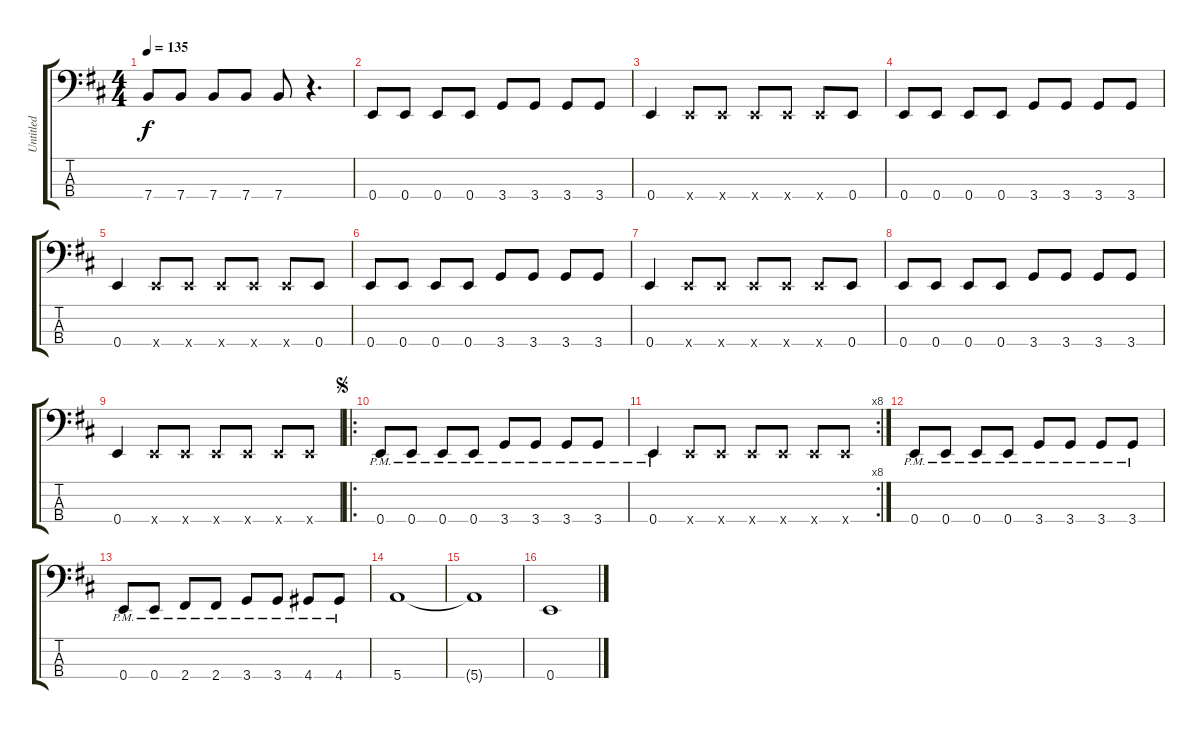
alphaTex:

\track ("Untitled" "Untitled") {instrument electricbassfinger}
\staff {score tabs}
\tuning (G2 D2 A1 E1) {hide}
\ts (4 4)
\tempo 135
\clef f4
\ks d
7.4.8{dy f instrument electricbassfinger} 7.4.8 7.4.8 7.4.8 7.4.8 r.4{d} |
0.4.8 0.4.8 0.4.8 0.4.8 3.4.8 3.4.8 3.4.8 3.4.8 |
0.4.4 0.4{x}.8 0.4{x}.8 0.4{x}.8 0.4{x}.8 0.4{x}.8 0.4.8 |
0.4.8 0.4.8 0.4.8 0.4.8 3.4.8 3.4.8 3.4.8 3.4.8 |
0.4.4 0.4{x}.8 0.4{x}.8 0.4{x}.8 0.4{x}.8 0.4{x}.8 0.4.8 |
0.4.8 0.4.8 0.4.8 0.4.8 3.4.8 3.4.8 3.4.8 3.4.8 |
0.4.4 0.4{x}.8 0.4{x}.8 0.4{x}.8 0.4{x}.8 0.4{x}.8 0.4.8 |
0.4.8 0.4.8 0.4.8 0.4.8 3.4.8 3.4.8 3.4.8 3.4.8 |
0.4.4 0.4{x}.8 0.4{x}.8 0.4{x}.8 0.4{x}.8 0.4{x}.8 0.4{x}.8 |
\ro
\jump segno
0.4{pm}.8 0.4{pm}.8 0.4{pm}.8 0.4{pm}.8 3.4{pm}.8 3.4{pm}.8 3.4{pm}.8 3.4{pm}.8 |
\rc 8
0.4{pm}.4 0.4{x}.8 0.4{x}.8 0.4{x}.8 0.4{x}.8 0.4{x}.8 0.4{x}.8 |
0.4{pm}.8 0.4{pm}.8 0.4{pm}.8 0.4{pm}.8 3.4{pm}.8 3.4{pm}.8 3.4{pm}.8 3.4{pm}.8 |
0.4{pm}.8 0.4{pm}.8 2.4{pm}.8 2.4{pm}.8 3.4{pm}.8 3.4{pm}.8 4.4{pm}.8 4.4{pm}.8 |
5.4.1 |
5.4{t}.1 |
0.4.1
